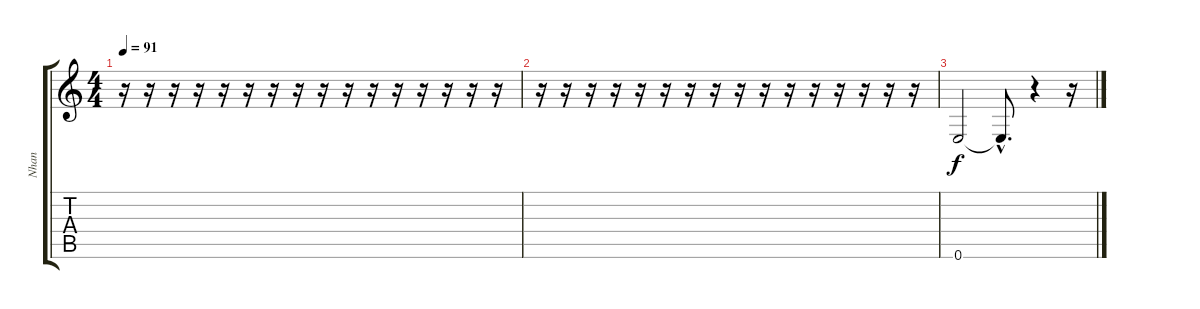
\track ("Nhan" "Nhan") {instrument distortionguitar}
\staff {score tabs}
\tuning (E4 B3 G3 D3 A2 E2) {hide}
\ts (4 4)
\tempo 91
\clef g2
\ks c
r.16{dy f} r.16 r.16 r.16 r.16 r.16 r.16 r.16 r.16 r.16 r.16 r.16 r.16 r.16 r.16 r.16 |
r.16 r.16 r.16 r.16 r.16 r.16 r.16 r.16 r.16 r.16 r.16 r.16 r.16 r.16 r.16 r.16 |
0.6.2 0.6{hac t}.8{d} r.4 r.16
